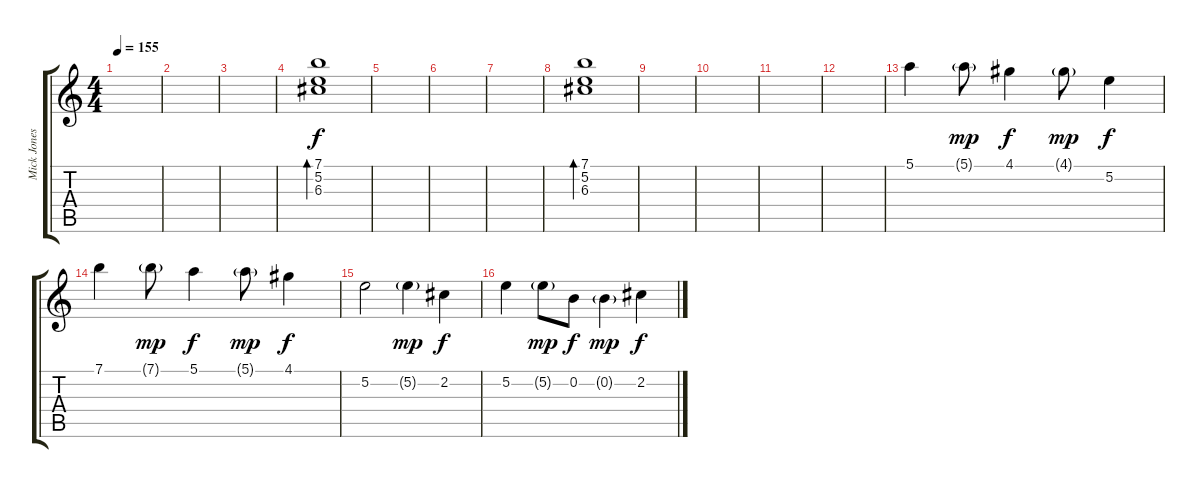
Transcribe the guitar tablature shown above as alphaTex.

\track ("Mick Jones - Lead Guitar" "Mick Jones") {instrument overdrivenguitar}
\staff {score tabs}
\tuning (E4 B3 G3 D3 A2 E2) {hide}
\ts (4 4)
\tempo 155
\clef g2
\ks c
|
|
|
(7.1 5.2 6.3).1{bd 480} |
|
|
|
(7.1 5.2 6.3).1{bd 480} |
|
|
|
|
5.1.4 5.1{g}.8{dy mp} 4.1.4{dy f} 4.1{g}.8{dy mp} 5.2.4{dy f} |
7.1.4 7.1{g}.8{dy mp} 5.1.4{dy f} 5.1{g}.8{dy mp} 4.1.4{dy f} |
5.2.2 5.2{g}.4{dy mp} 2.2.4{dy f} |
5.2.4 5.2{g}.8{dy mp} 0.2.8{dy f} 0.2{g}.4{dy mp} 2.2.4{dy f}
